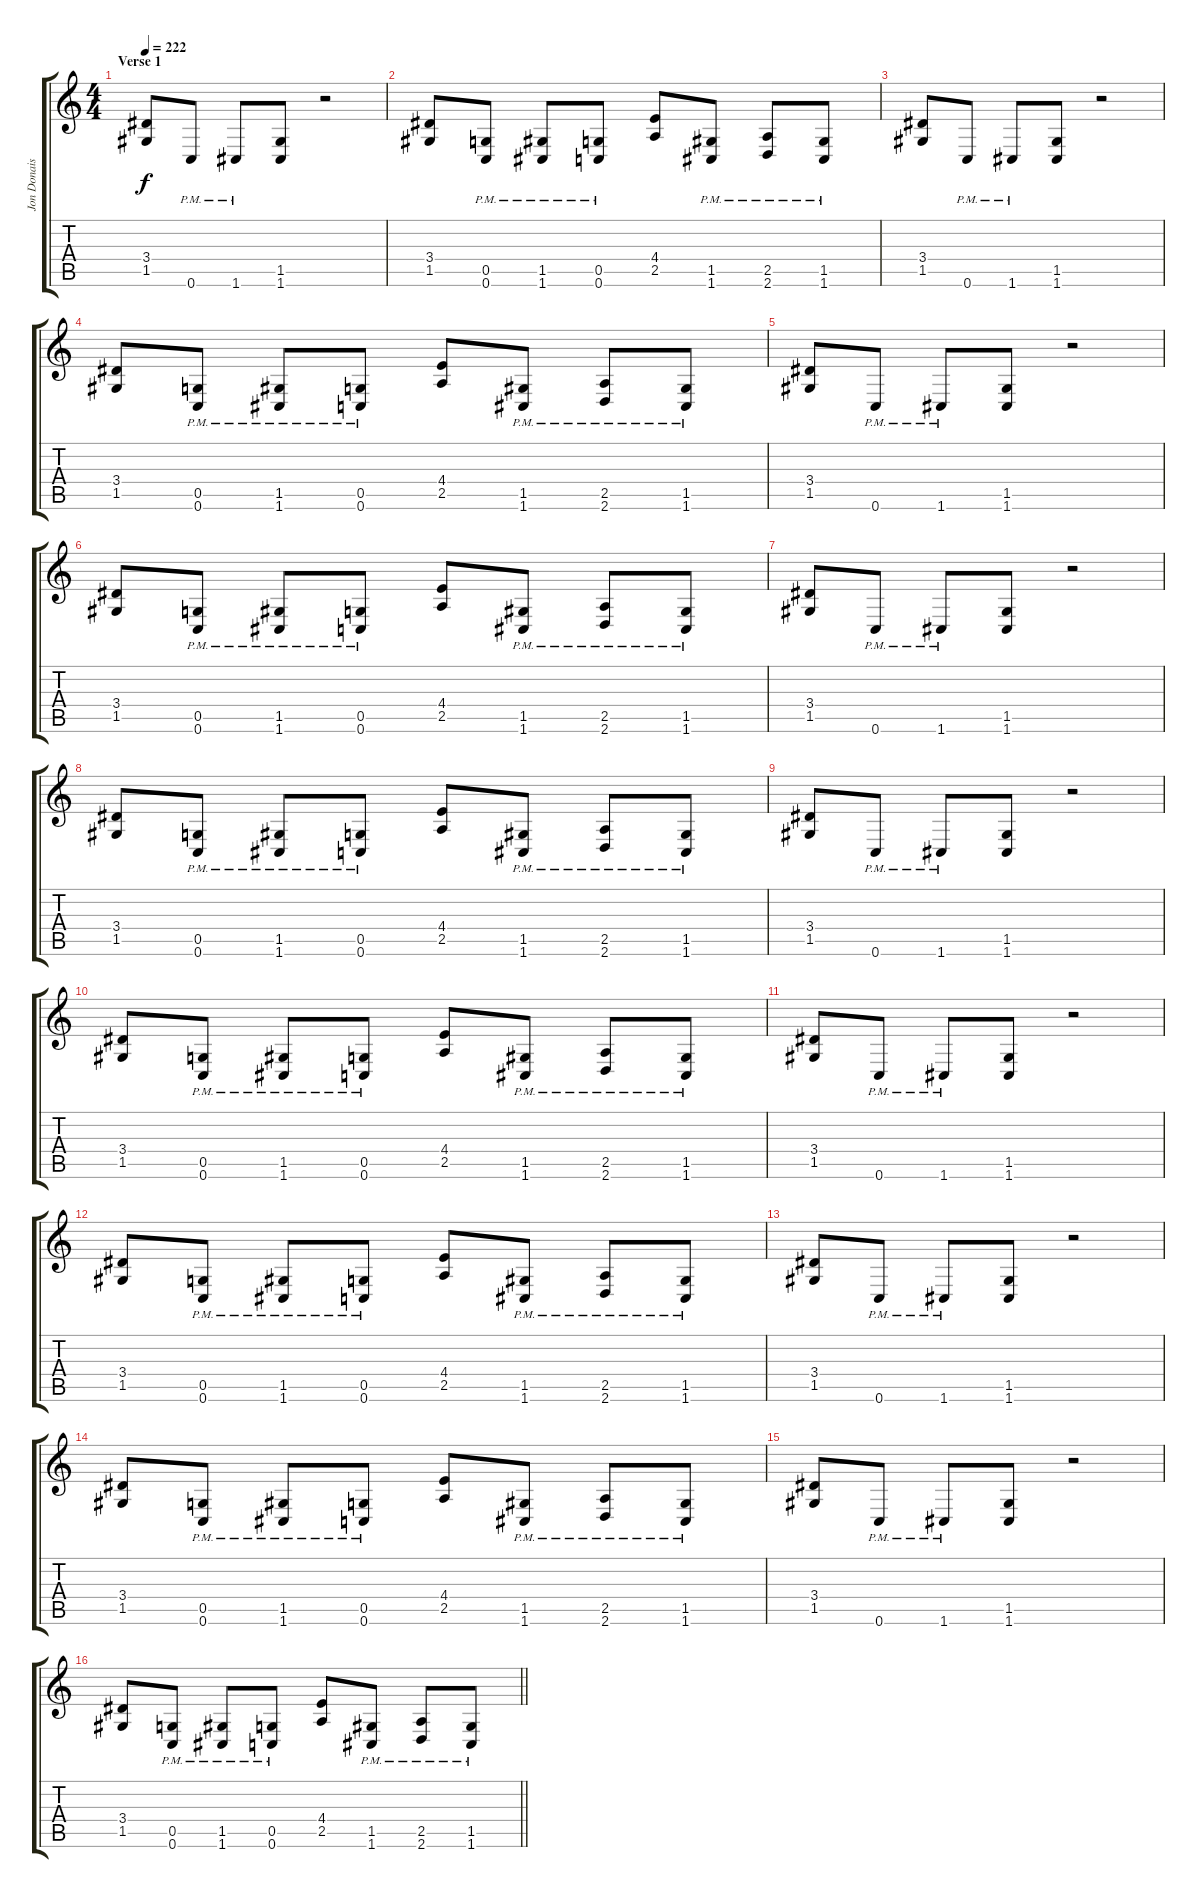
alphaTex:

\track ("Jon Donais" "Jon Donais") {instrument distortionguitar}
\staff {score tabs}
\tuning (D4 A3 F3 C3 G2 C2) {hide}
\ts (4 4)
\section ("" "Verse 1")
\tempo 222
\clef g2
\ks c
(3.4 1.5).8{dy f} 0.6{pm}.8 1.6{pm}.8 (1.5 1.6).8 r.2 |
(3.4 1.5).8 (0.5{pm} 0.6{pm}).8 (1.5{pm} 1.6{pm}).8 (0.5{pm} 0.6{pm}).8 (4.4 2.5).8 (1.5{pm} 1.6{pm}).8 (2.5{pm} 2.6{pm}).8 (1.5{pm} 1.6{pm}).8 |
(3.4 1.5).8 0.6{pm}.8 1.6{pm}.8 (1.5 1.6).8 r.2 |
(3.4 1.5).8 (0.5{pm} 0.6{pm}).8 (1.5{pm} 1.6{pm}).8 (0.5{pm} 0.6{pm}).8 (4.4 2.5).8 (1.5{pm} 1.6{pm}).8 (2.5{pm} 2.6{pm}).8 (1.5{pm} 1.6{pm}).8 |
(3.4 1.5).8 0.6{pm}.8 1.6{pm}.8 (1.5 1.6).8 r.2 |
(3.4 1.5).8 (0.5{pm} 0.6{pm}).8 (1.5{pm} 1.6{pm}).8 (0.5{pm} 0.6{pm}).8 (4.4 2.5).8 (1.5{pm} 1.6{pm}).8 (2.5{pm} 2.6{pm}).8 (1.5{pm} 1.6{pm}).8 |
(3.4 1.5).8 0.6{pm}.8 1.6{pm}.8 (1.5 1.6).8 r.2 |
(3.4 1.5).8 (0.5{pm} 0.6{pm}).8 (1.5{pm} 1.6{pm}).8 (0.5{pm} 0.6{pm}).8 (4.4 2.5).8 (1.5{pm} 1.6{pm}).8 (2.5{pm} 2.6{pm}).8 (1.5{pm} 1.6{pm}).8 |
(3.4 1.5).8 0.6{pm}.8 1.6{pm}.8 (1.5 1.6).8 r.2 |
(3.4 1.5).8 (0.5{pm} 0.6{pm}).8 (1.5{pm} 1.6{pm}).8 (0.5{pm} 0.6{pm}).8 (4.4 2.5).8 (1.5{pm} 1.6{pm}).8 (2.5{pm} 2.6{pm}).8 (1.5{pm} 1.6{pm}).8 |
(3.4 1.5).8 0.6{pm}.8 1.6{pm}.8 (1.5 1.6).8 r.2 |
(3.4 1.5).8 (0.5{pm} 0.6{pm}).8 (1.5{pm} 1.6{pm}).8 (0.5{pm} 0.6{pm}).8 (4.4 2.5).8 (1.5{pm} 1.6{pm}).8 (2.5{pm} 2.6{pm}).8 (1.5{pm} 1.6{pm}).8 |
(3.4 1.5).8 0.6{pm}.8 1.6{pm}.8 (1.5 1.6).8 r.2 |
(3.4 1.5).8 (0.5{pm} 0.6{pm}).8 (1.5{pm} 1.6{pm}).8 (0.5{pm} 0.6{pm}).8 (4.4 2.5).8 (1.5{pm} 1.6{pm}).8 (2.5{pm} 2.6{pm}).8 (1.5{pm} 1.6{pm}).8 |
(3.4 1.5).8 0.6{pm}.8 1.6{pm}.8 (1.5 1.6).8 r.2 |
\barLineRight lightlight
(3.4 1.5).8 (0.5{pm} 0.6{pm}).8 (1.5{pm} 1.6{pm}).8 (0.5{pm} 0.6{pm}).8 (4.4 2.5).8 (1.5{pm} 1.6{pm}).8 (2.5{pm} 2.6{pm}).8 (1.5{pm} 1.6{pm}).8
